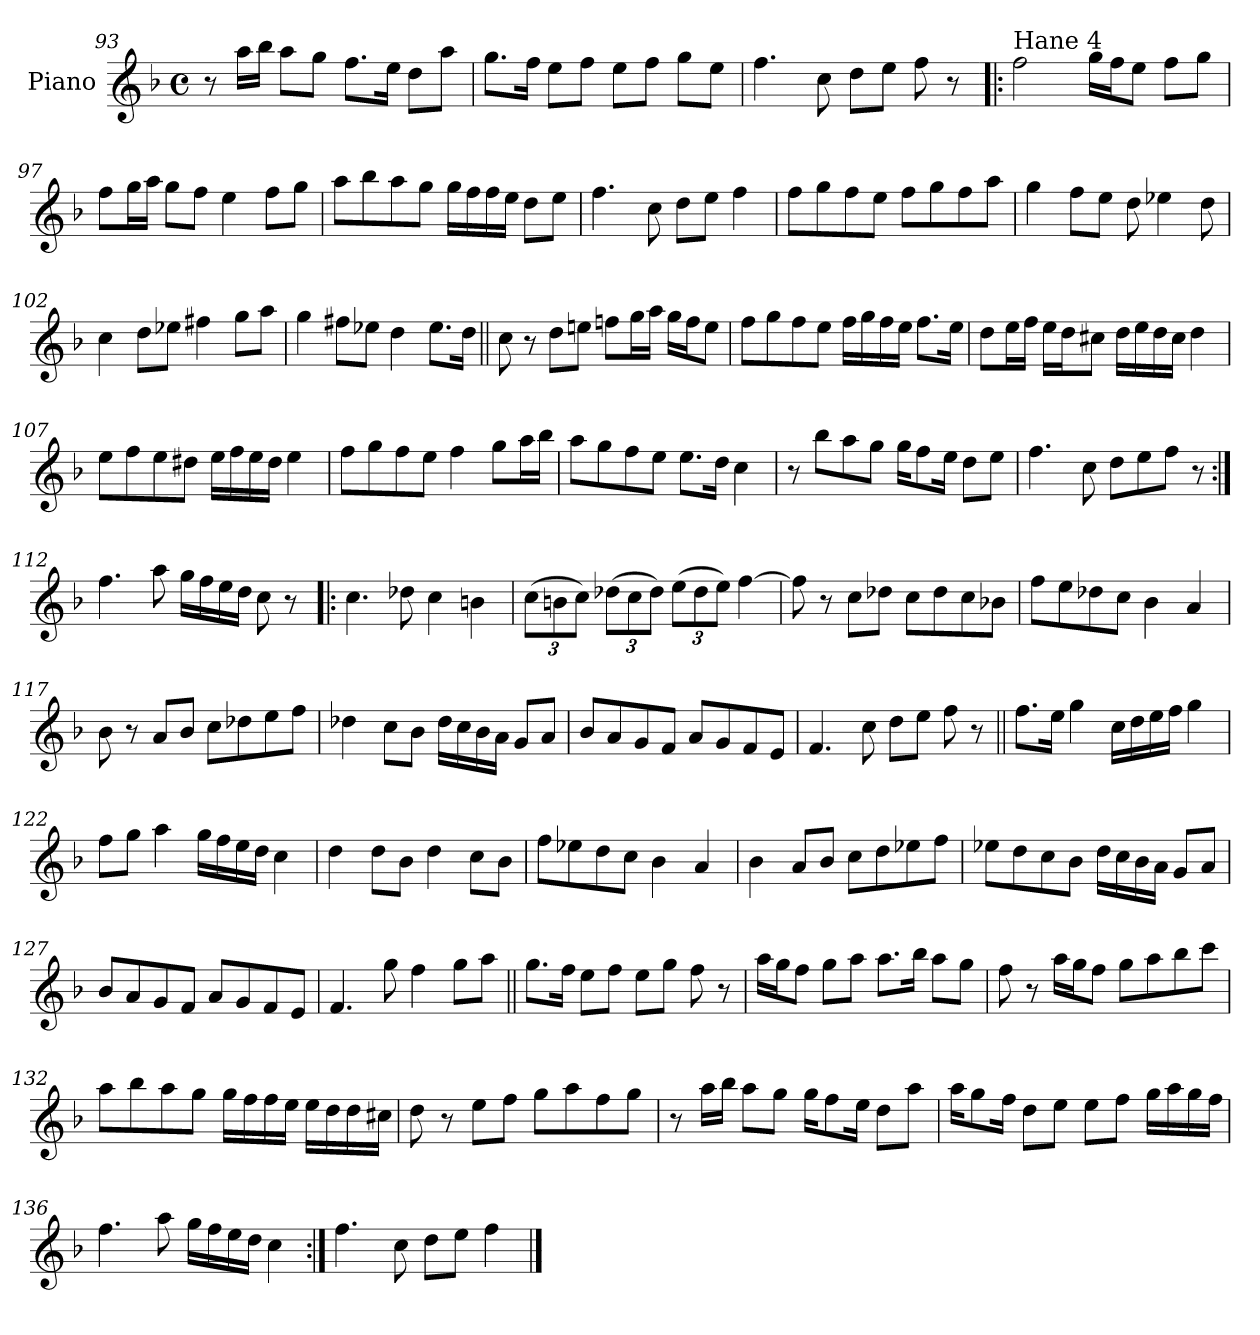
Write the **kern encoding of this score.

**kern
*part1
*staff1
*I"Piano
*I'Pno.
!!LO:LB:g=z
*clefG2
*k[b-]
*M4/4
*met(c)
=93
8r
16aa\LL
16bb-\JJ
8aa\L
8gg\J
8.ff\L
16ee\Jk
8dd\L
8aa\J
=94
8.gg\L
16ff\Jk
8ee\L
8ff\J
8ee\L
8ff\J
8gg\L
8ee\J
=95
4.ff\
8cc\
8dd\L
8ee\J
8ff\
8r
=96!|:
!LO:TX:a:t=Hane 4
2ff\
16gg\LL
16ff\J
8ee\J
8ff\L
8gg\J
=97
8ff\L
16gg\L
16aa\JJ
8gg\L
8ff\J
4ee\
8ff\L
8gg\J
!!LO:LB:g=z
=98
8aa\L
8bb-\
8aa\
8gg\J
16gg\LL
16ff\
16ff\
16ee\JJ
8dd\L
8ee\J
=99
4.ff\
8cc\
8dd\L
8ee\J
4ff\
=100
8ff\L
8gg\
8ff\
8ee\J
8ff\L
8gg\
8ff\
8aa\J
=101
4gg\
8ff\L
8ee\J
8dd\
4ee-X\
8dd\
=102
4cc\
8dd\L
8ee-X\J
4ff#X\
8gg\L
8aa\J
!!LO:LB:g=z
=103
4gg\
8ff#X\L
8ee-X\J
4dd\
8.ee-\L
16dd\Jk
=104||
8cc\
8r
8dd\L
8een\J
8ffn\L
16gg\L
16aa\JJ
16gg\LL
16ff\J
8ee\J
=105
8ff\L
8gg\
8ff\
8ee\J
16ff\LL
16gg\
16ff\
16ee\JJ
8.ff\L
16ee\Jk
=106
8dd\L
16ee\L
16ff\JJ
16ee\LL
16dd\J
8cc#X\J
16dd\LL
16ee\
16dd\
16cc#\JJ
4dd\
!!LO:LB:g=z
=107
8ee\L
8ff\
8ee\
8dd#X\J
16ee\LL
16ff\
16ee\
16dd#\JJ
4ee\
=108
8ff\L
8gg\
8ff\
8ee\J
4ff\
8gg\L
16aa\L
16bb-\JJ
=109
8aa\L
8gg\
8ff\
8ee\J
8.ee\L
16dd\Jk
4cc\
=110
8r
8bb-\L
8aa\
8gg\J
16gg\KL
8ff\
16ee\Jk
8dd\L
8ee\J
!!LO:LB:g=z
=111
4.ff\
8cc\
8dd\L
8ee\
8ff\J
8r
!!LO:LB:g=z
=112:|!
4.ff\
8aa\
16gg\LL
16ff\
16ee\
16dd\JJ
8cc\
8r
=113!|:
4.cc\
8dd-X\
4cc\
4bn\
=114
*Xbrackettup
(>12cc\L
12bn\
12cc\J)
(>12dd-X\L
12cc\
12dd-\J)
(>12ee\L
12dd-\
12ee\J)
[4ff\
=115
8ff\]
8r
8cc\L
8dd-X\J
8cc\L
8dd-\
8cc\
8b-X\J
=116
8ff\L
8ee\
8dd-X\
8cc\J
4b-\
4a/
!!LO:LB:g=z
=117
8b-\
8r
8a/L
8b-/J
8cc\L
8dd-X\
8ee\
8ff\J
=118
4dd-X\
8cc\L
8b-\J
16dd-\LL
16cc\
16b-\
16a\JJ
8g/L
8a/J
=119
8b-/L
8a/
8g/
8f/J
8a/L
8g/
8f/
8e/J
=120
4.f/
8cc\
8dd\L
8ee\J
8ff\
8r
=121||
8.ff\L
16ee\Jk
4gg\
16cc\LL
16dd\
16ee\
16ff\JJ
4gg\
!!LO:LB:g=z
=122
8ff\L
8gg\J
4aa\
16gg\LL
16ff\
16ee\
16dd\JJ
4cc\
=123
4dd\
8dd\L
8b-\J
4dd\
8cc\L
8b-\J
=124
8ff\L
8ee-X\
8dd\
8cc\J
4b-\
4a/
=125
4b-\
8a/L
8b-/J
8cc\L
8dd\
8ee-X\
8ff\J
=126
8ee-X\L
8dd\
8cc\
8b-\J
16dd\LL
16cc\
16b-\
16a\JJ
8g/L
8a/J
!!LO:LB:g=z
=127
8b-/L
8a/
8g/
8f/J
8a/L
8g/
8f/
8e/J
=128
4.f/
8gg\
4ff\
8gg\L
8aa\J
=129||
8.gg\L
16ff\Jk
8ee\L
8ff\J
8ee\L
8gg\J
8ff\
8r
=130
16aa\LL
16gg\J
8ff\J
8gg\L
8aa\J
8.aa\L
16bb-\Jk
8aa\L
8gg\J
!!LO:LB:g=z
=131
8ff\
8r
16aa\LL
16gg\J
8ff\J
8gg\L
8aa\
8bb-\
8ccc\J
!!LO:PB:g=z
=132
8aa\L
8bb-\
8aa\
8gg\J
16gg\LL
16ff\
16ff\
16ee\JJ
16ee\LL
16dd\
16dd\
16cc#X\JJ
=133
8dd\
8r
8ee\L
8ff\J
8gg\L
8aa\
8ff\
8gg\J
=134
8r
16aa\LL
16bb-\JJ
8aa\L
8gg\J
16gg\KL
8ff\
16ee\Jk
8dd\L
8aa\J
=135
16aa\KL
8gg\
16ff\Jk
8dd\L
8ee\J
8ee\L
8ff\J
16gg\LL
16aa\
16gg\
16ff\JJ
!!LO:LB:g=z
=136
4.ff\
8aa\
16gg\LL
16ff\
16ee\
16dd\JJ
4cc\
=137:|!
4.ff\
8cc\
8dd\L
8ee\J
4ff\
==
*-
